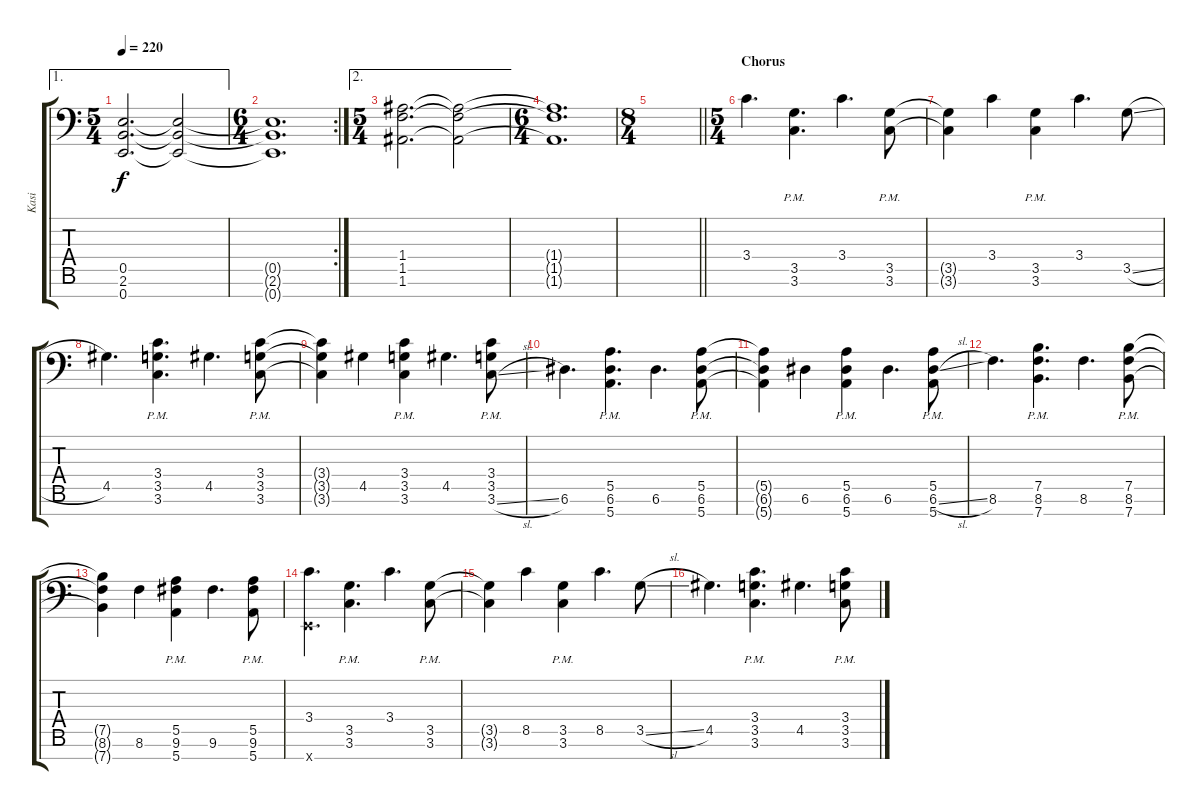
\track ("Kasi" "Kasi") {instrument overdrivenguitar}
\staff {score tabs}
\tuning (B3 G3 D3 A2 E2 A1 E1) {hide}
\ae 1
\ts (5 4)
\tempo 220
\clef f4
\ks c
(0.5 2.6 0.7).2{d dy f} (0.5{t} 2.6{t} 0.7{t}).2 |
\rc 2
\ts (6 4)
(0.5{t} 2.6{t} 0.7{t}).1{d} |
\ae 2
\ts (5 4)
(1.4 1.5 1.6).2{d} (1.4{t} 1.5{t} 1.6{t}).2 |
\ts (6 4)
(1.4{t} 1.5{t} 1.6{t}).1{d} |
\ts (8 4)
\barLineRight lightlight
|
\ts (5 4)
\section ("" "Chorus")
3.4.4{d} (3.5{pm} 3.6{pm}).4{d} 3.4.4{d} (3.5{pm} 3.6{pm}).8 |
(3.5{t} 3.6{t}).4 3.4.4 (3.5{pm} 3.6{pm}).4 3.4.4{d} 3.5{sl}.8 |
4.5.4{d} (3.4{pm} 3.5{pm} 3.6{pm}).4{d} 4.5.4{d} (3.4{pm} 3.5{pm} 3.6{pm}).8 |
(3.4{t} 3.5{t} 3.6{t}).4 4.5.4 (3.4{pm} 3.5{pm} 3.6{pm}).4 4.5.4{d} (3.4{pm} 3.5{pm} 3.6{sl pm}).8 |
6.6.4{d} (5.5 6.6{pm} 5.7{pm}).4{d} 6.6.4{d} (5.5 6.6{pm} 5.7{pm}).8 |
(5.5{t} 6.6{t} 5.7{t}).4 6.6.4 (5.5 6.6{pm} 5.7{pm}).4 6.6.4{d} (5.5{pm} 6.6{sl pm} 5.7{pm}).8 |
8.6.4{d} (7.5{pm} 8.6{pm} 7.7{pm}).4{d} 8.6.4{d} (7.5{pm} 8.6{pm} 7.7{pm}).8 |
(7.5{t} 8.6{t} 7.7{t}).4 8.6.4 (5.5{pm} 9.6{pm} 5.7{pm}).4 9.6.4{d} (5.5{pm} 9.6{pm} 5.7{pm}).8 |
(3.4 0.7{x}).4{d} (3.5{pm} 3.6{pm}).4{d} 3.4.4{d} (3.5{pm} 3.6{pm}).8 |
(3.5{t} 3.6{t}).4 8.5.4 (3.5{pm} 3.6{pm}).4 8.5.4{d} 3.5{sl}.8 |
4.5.4{d} (3.4{pm} 3.5{pm} 3.6{pm}).4{d} 4.5.4{d} (3.4{pm} 3.5{pm} 3.6{pm}).8
